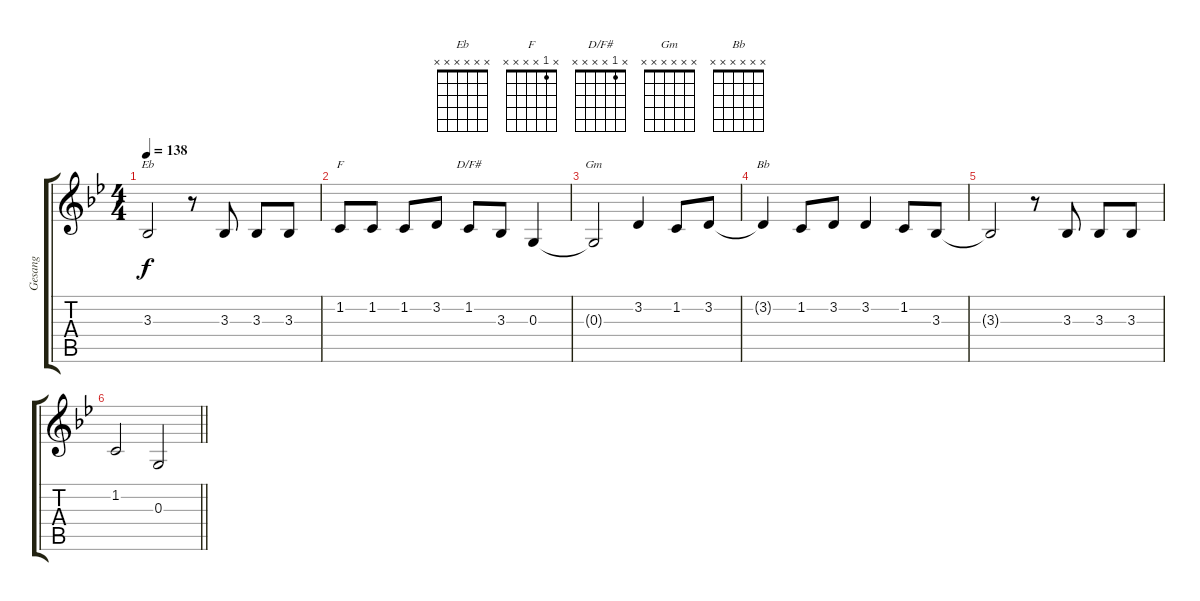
\track ("Gesang" "Gesang") {instrument lead6voice}
\staff {score tabs}
\tuning (E4 B3 G3 D3 A2 E2) {hide}
\chord ("Eb" x x x x x x)
\chord ("F" x 1 x x x x)
\chord ("D/F#" x 1 x x x x)
\chord ("Gm" x x x x x x)
\chord ("Bb" x x x x x x)
\ts (4 4)
\tempo 138
\clef g2
\ks bb
3.3{t}.2{ch "Eb" dy f} r.8 3.3.8 3.3.8 3.3.8 |
1.2.8{ch "F"} 1.2.8 1.2.8 3.2.8 1.2.8{ch "D/F#"} 3.3.8 0.3.4 |
0.3{t}.2{ch "Gm"} 3.2.4 1.2.8 3.2.8 |
3.2{t}.4{ch "Bb"} 1.2.8 3.2.8 3.2.4 1.2.8 3.3.8 |
3.3{t}.2 r.8 3.3.8 3.3.8 3.3.8 |
\barLineRight lightlight
1.2.2 0.3.2
